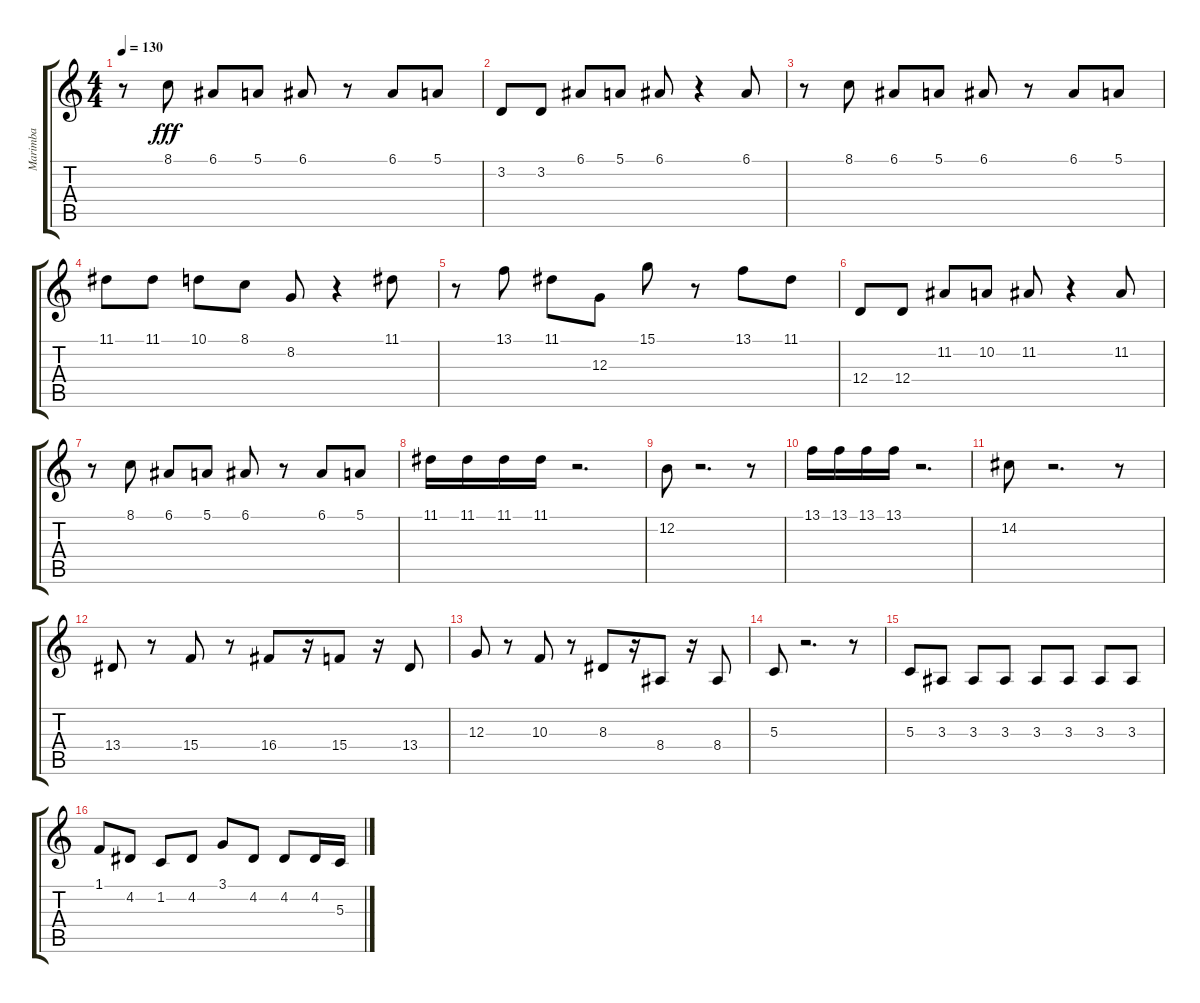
\track ("Marimba" "Marimba") {instrument marimba}
\staff {score tabs}
\tuning (E4 B3 G3 D3 A2 E2) {hide}
\ts (4 4)
\tempo 130
\clef g2
\ks c
r.8{dy fff} 8.1.8 6.1.8 5.1.8 6.1.8 r.8 6.1.8 5.1.8 |
3.2.8 3.2.8 6.1.8 5.1.8 6.1.8 r.4 6.1.8 |
r.8 8.1.8 6.1.8 5.1.8 6.1.8 r.8 6.1.8 5.1.8 |
11.1.8 11.1.8 10.1.8 8.1.8 8.2.8 r.4 11.1.8 |
r.8 13.1.8 11.1.8 12.3.8 15.1.8 r.8 13.1.8 11.1.8 |
12.4.8 12.4.8 11.2.8 10.2.8 11.2.8 r.4 11.2.8 |
r.8 8.1.8 6.1.8 5.1.8 6.1.8 r.8 6.1.8 5.1.8 |
11.1.16 11.1.16 11.1.16 11.1.16 r.2{d} |
12.2.8 r.2{d} r.8 |
13.1.16 13.1.16 13.1.16 13.1.16 r.2{d} |
14.2.8 r.2{d} r.8 |
13.4.8 r.8 15.4.8 r.8 16.4.8 r.16 15.4.8 r.16 13.4.8 |
12.3.8 r.8 10.3.8 r.8 8.3.8 r.16 8.4.8 r.16 8.4.8 |
5.3.8 r.2{d} r.8 |
5.3.8 3.3.8 3.3.8 3.3.8 3.3.8 3.3.8 3.3.8 3.3.8 |
1.1.8 4.2.8 1.2.8 4.2.8 3.1.8 4.2.8 4.2.8 4.2.16 5.3.16
